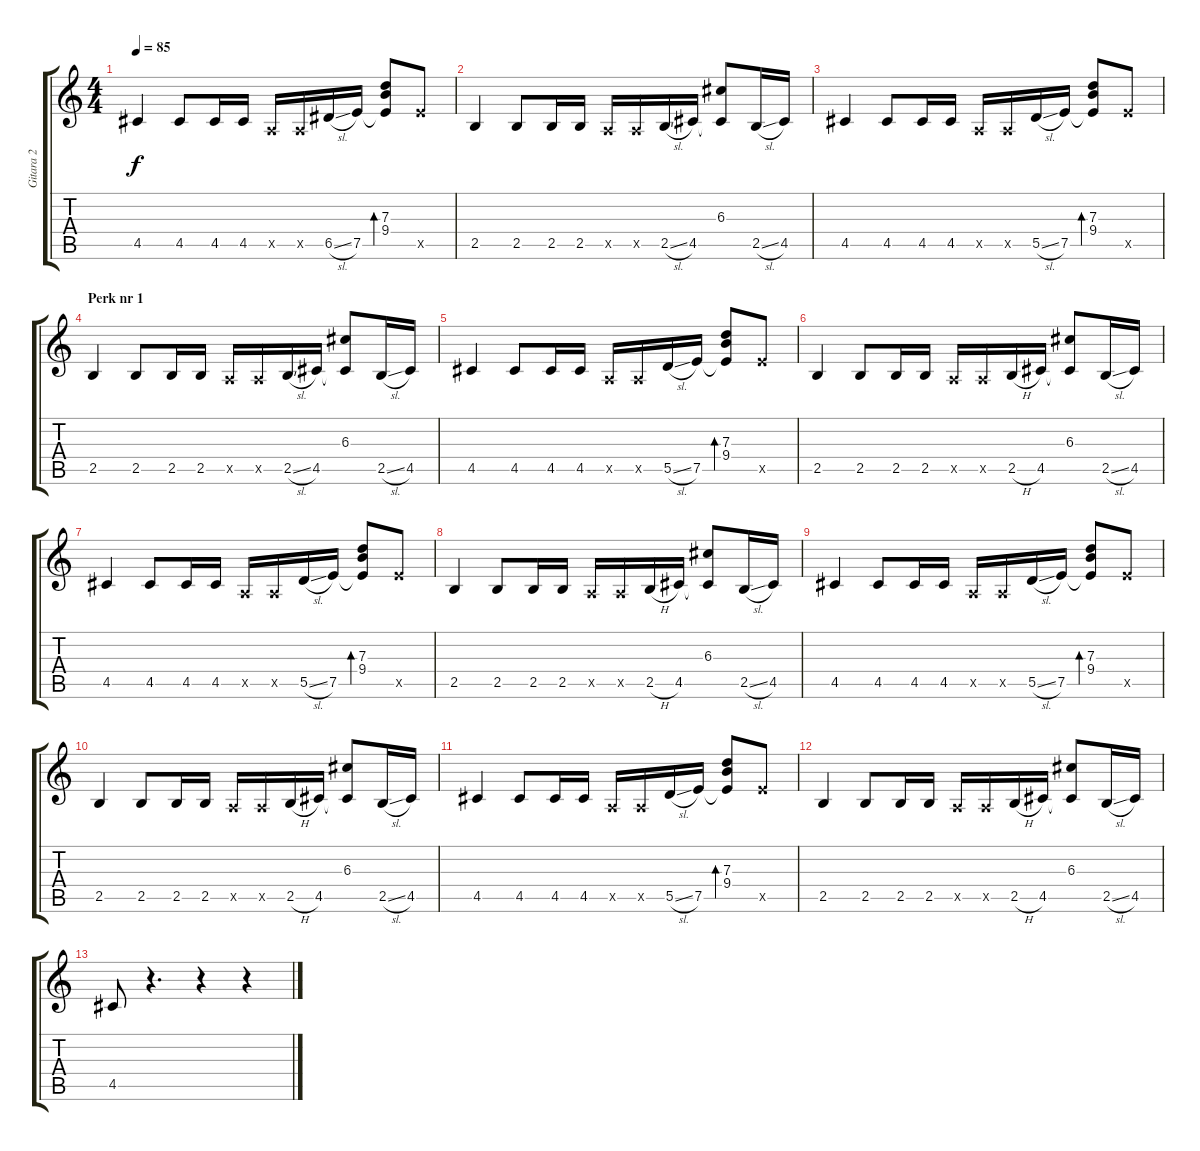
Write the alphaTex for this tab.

\track ("Gitara 2" "Gitara 2") {instrument electricguitarmuted}
\staff {score tabs}
\tuning (E4 B3 G3 D3 A2 E2) {hide}
\ts (4 4)
\tempo 85
\clef g2
\ks c
4.5.4{dy f} 4.5.8 4.5.16 4.5.16 0.5{x}.16 0.5{x}.16 6.5{sl}.16 7.5.16 (7.3 9.4 7.5{t}).8{bd 60} 7.5{x}.8 |
2.5.4 2.5.8 2.5.16 2.5.16 0.5{x}.16 0.5{x}.16 2.5{sl}.16 4.5.16 (6.3 4.5{t}).8 2.5{sl}.16 4.5.16 |
4.5.4 4.5.8 4.5.16 4.5.16 0.5{x}.16 0.5{x}.16 5.5{sl}.16 7.5.16 (7.3 9.4 7.5{t}).8{bd 60} 7.5{x}.8 |
\section ("" "Perk nr 1")
2.5.4 2.5.8 2.5.16 2.5.16 0.5{x}.16 0.5{x}.16 2.5{sl}.16 4.5.16 (6.3 4.5{t}).8 2.5{sl}.16 4.5.16 |
4.5.4 4.5.8 4.5.16 4.5.16 0.5{x}.16 0.5{x}.16 5.5{sl}.16 7.5.16 (7.3 9.4 7.5{t}).8{bd 60} 7.5{x}.8 |
2.5.4 2.5.8 2.5.16 2.5.16 0.5{x}.16 0.5{x}.16 2.5{h}.16 4.5.16 (6.3 4.5{t}).8 2.5{sl}.16 4.5.16 |
4.5.4 4.5.8 4.5.16 4.5.16 0.5{x}.16 0.5{x}.16 5.5{sl}.16 7.5.16 (7.3 9.4 7.5{t}).8{bd 60} 7.5{x}.8 |
2.5.4 2.5.8 2.5.16 2.5.16 0.5{x}.16 0.5{x}.16 2.5{h}.16 4.5.16 (6.3 4.5{t}).8 2.5{sl}.16 4.5.16 |
4.5.4 4.5.8 4.5.16 4.5.16 0.5{x}.16 0.5{x}.16 5.5{sl}.16 7.5.16 (7.3 9.4 7.5{t}).8{bd 60} 7.5{x}.8 |
2.5.4 2.5.8 2.5.16 2.5.16 0.5{x}.16 0.5{x}.16 2.5{h}.16 4.5.16 (6.3 4.5{t}).8 2.5{sl}.16 4.5.16 |
4.5.4 4.5.8 4.5.16 4.5.16 0.5{x}.16 0.5{x}.16 5.5{sl}.16 7.5.16 (7.3 9.4 7.5{t}).8{bd 60} 7.5{x}.8 |
2.5.4 2.5.8 2.5.16 2.5.16 0.5{x}.16 0.5{x}.16 2.5{h}.16 4.5.16 (6.3 4.5{t}).8 2.5{sl}.16 4.5.16 |
4.5.8 r.4{d} r.4 r.4
